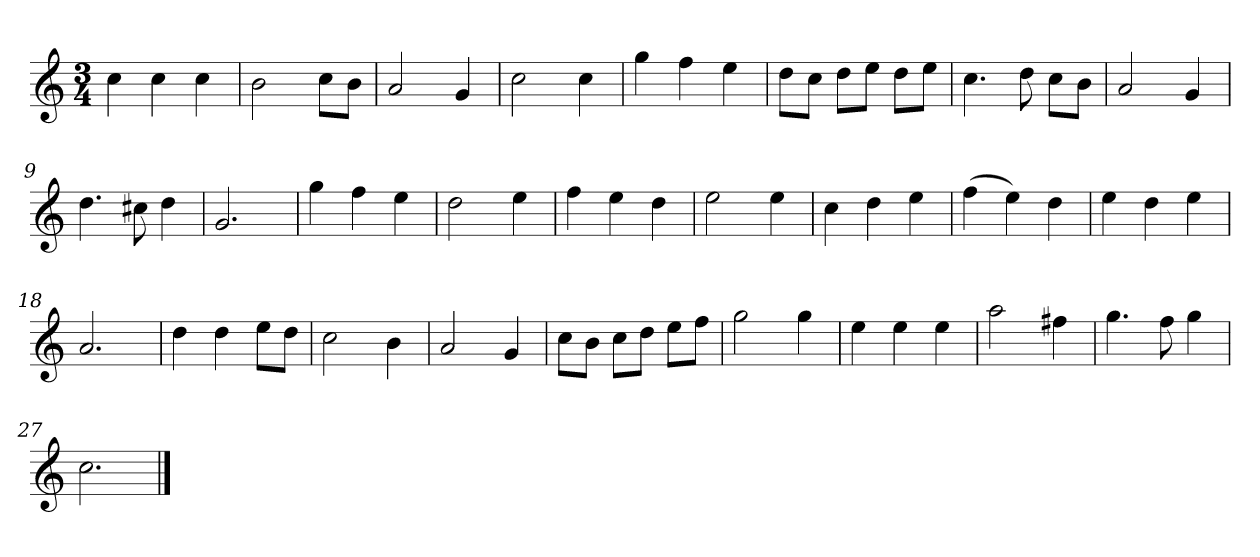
**kern
*part1
*staff1
*k[]
*M3/4
*MM120
=1
4cc
4cc
4cc
=2
2b
8ccL
8bJ
=3
2a
4g
=4
2cc
4cc
=5
4gg
4ff
4ee
=6
8ddL
8ccJ
8ddL
8eeJ
8ddL
8eeJ
=7
4.cc
8dd
8ccL
8bJ
=8
2a
4g
=9
4.dd
8cc#X
4dd
=10
2.g
=11
4gg
4ff
4ee
=12
2dd
4ee
=13
4ff
4ee
4dd
=14
2ee
4ee
=15
4cc
4dd
4ee
=16
(4ff
4ee)
4dd
=17
4ee
4dd
4ee
=18
2.a
=19
4dd
4dd
8eeL
8ddJ
=20
2cc
4b
=21
2a
4g
=22
8ccL
8bJ
8ccL
8ddJ
8eeL
8ffJ
=23
2gg
4gg
=24
4ee
4ee
4ee
=25
2aa
4ff#X
=26
4.gg
8ff
4gg
=27
2.cc
==
*-
